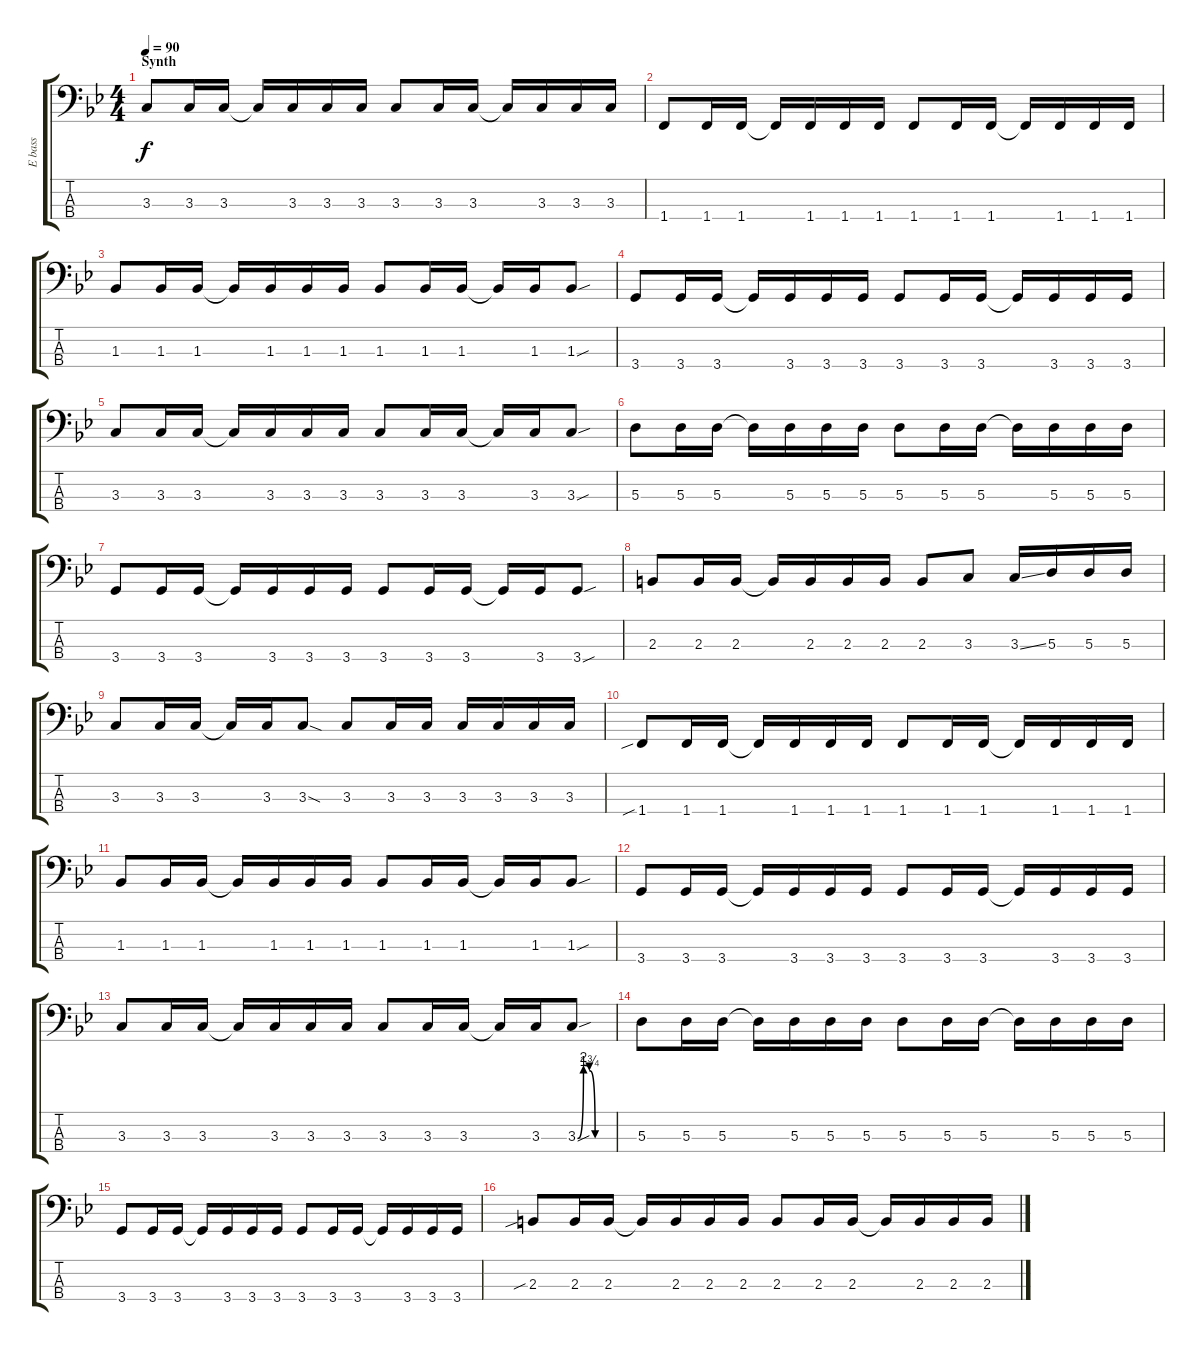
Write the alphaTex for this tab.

\track ("E bass" "E bass") {instrument electricbassfinger}
\staff {score tabs}
\tuning (G2 D2 A1 E1) {hide}
\ts (4 4)
\section ("" "Synth")
\tempo 90
\clef f4
\ks bb
3.3.8{dy f} 3.3.16 3.3.16 3.3{t}.16 3.3.16 3.3.16 3.3.16 3.3.8 3.3.16 3.3.16 3.3{t}.16 3.3.16 3.3.16 3.3.16 |
1.4.8 1.4.16 1.4.16 1.4{t}.16 1.4.16 1.4.16 1.4.16 1.4.8 1.4.16 1.4.16 1.4{t}.16 1.4.16 1.4.16 1.4.16 |
1.3.8 1.3.16 1.3.16 1.3{t}.16 1.3.16 1.3.16 1.3.16 1.3.8 1.3.16 1.3.16 1.3{t}.16 1.3.16 1.3{sou}.8 |
3.4.8 3.4.16 3.4.16 3.4{t}.16 3.4.16 3.4.16 3.4.16 3.4.8 3.4.16 3.4.16 3.4{t}.16 3.4.16 3.4.16 3.4.16 |
3.3.8 3.3.16 3.3.16 3.3{t}.16 3.3.16 3.3.16 3.3.16 3.3.8 3.3.16 3.3.16 3.3{t}.16 3.3.16 3.3{sou}.8 |
5.3.8 5.3.16 5.3.16 5.3{t}.16 5.3.16 5.3.16 5.3.16 5.3.8 5.3.16 5.3.16 5.3{t}.16 5.3.16 5.3.16 5.3.16 |
3.4.8 3.4.16 3.4.16 3.4{t}.16 3.4.16 3.4.16 3.4.16 3.4.8 3.4.16 3.4.16 3.4{t}.16 3.4.16 3.4{sou}.8 |
2.3.8 2.3.16 2.3.16 2.3{t}.16 2.3.16 2.3.16 2.3.16 2.3.8 3.3.8 3.3{ss}.16 5.3.16 5.3.16 5.3.16 |
3.3.8 3.3.16 3.3.16 3.3{t}.16 3.3.16 3.3{sod}.8 3.3.8 3.3.16 3.3.16 3.3.16 3.3.16 3.3.16 3.3.16 |
1.4{sib}.8 1.4.16 1.4.16 1.4{t}.16 1.4.16 1.4.16 1.4.16 1.4.8 1.4.16 1.4.16 1.4{t}.16 1.4.16 1.4.16 1.4.16 |
1.3.8 1.3.16 1.3.16 1.3{t}.16 1.3.16 1.3.16 1.3.16 1.3.8 1.3.16 1.3.16 1.3{t}.16 1.3.16 1.3{sou}.8 |
3.4.8 3.4.16 3.4.16 3.4{t}.16 3.4.16 3.4.16 3.4.16 3.4.8 3.4.16 3.4.16 3.4{t}.16 3.4.16 3.4.16 3.4.16 |
3.3.8 3.3.16 3.3.16 3.3{t}.16 3.3.16 3.3.16 3.3.16 3.3.8 3.3.16 3.3.16 3.3{t}.16 3.3.16 3.3{be (custom 0 0 10 8 20 7 30 0 60 0) sou}.8 |
5.3.8 5.3.16 5.3.16 5.3{t}.16 5.3.16 5.3.16 5.3.16 5.3.8 5.3.16 5.3.16 5.3{t}.16 5.3.16 5.3.16 5.3.16 |
3.4.8 3.4.16 3.4.16 3.4{t}.16 3.4.16 3.4.16 3.4.16 3.4.8 3.4.16 3.4.16 3.4{t}.16 3.4.16 3.4.16 3.4.16 |
2.3{sib}.8 2.3.16 2.3.16 2.3{t}.16 2.3.16 2.3.16 2.3.16 2.3.8 2.3.16 2.3.16 2.3{t}.16 2.3.16 2.3.16 2.3.16
